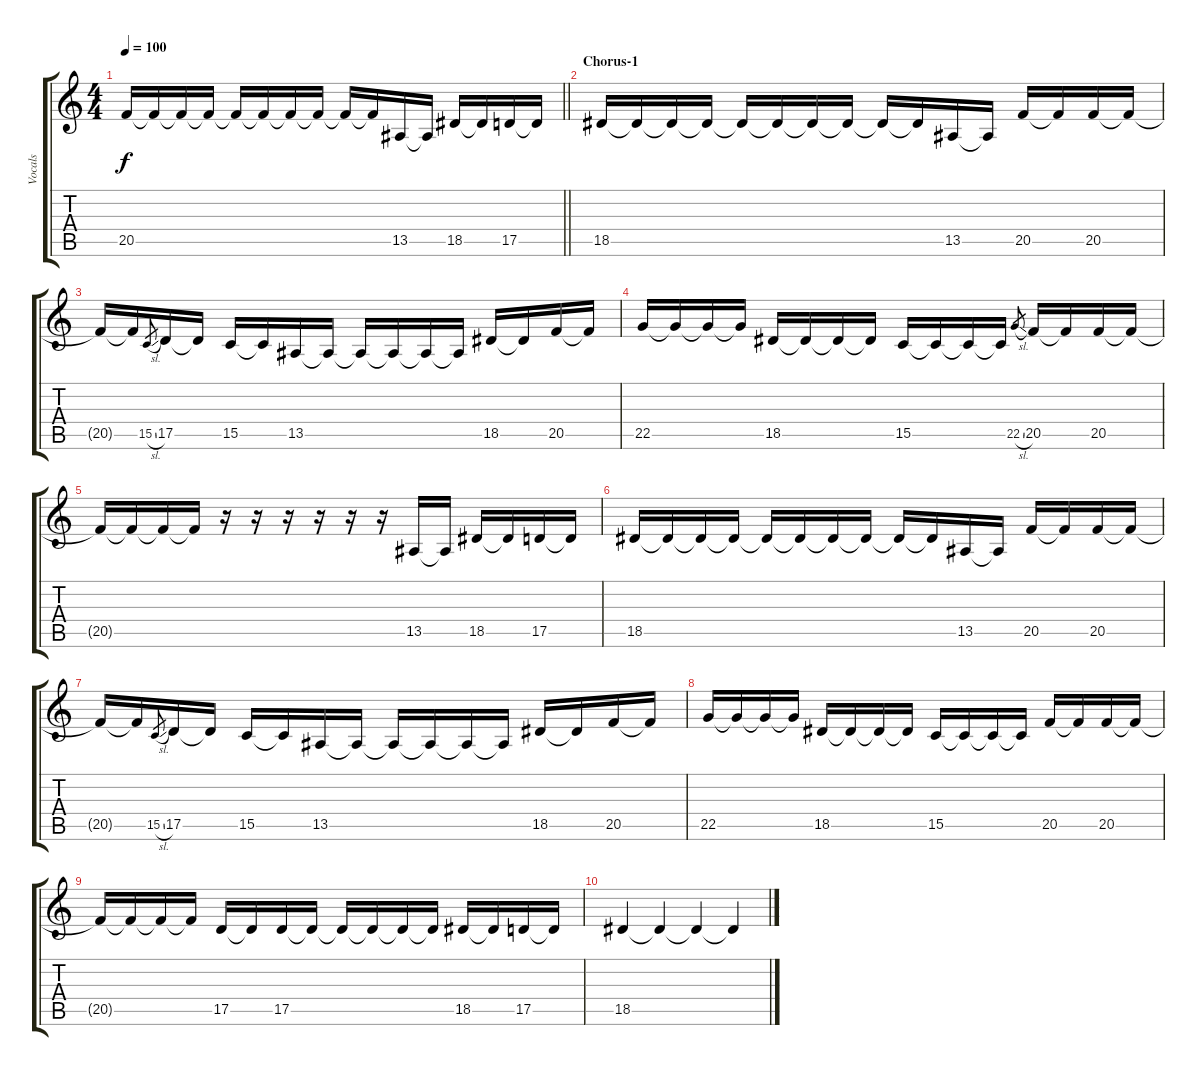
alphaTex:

\track ("Vocals" "Vocals") {instrument trumpet}
\staff {score tabs}
\tuning (E4 B3 G3 D3 A2 E2) {hide}
\ts (4 4)
\tempo 100
\clef g2
\barLineRight lightlight
\ks c
20.5{t}.16{dy f} 20.5{t}.16 20.5{t}.16 20.5{t}.16 20.5{t}.16 20.5{t}.16 20.5{t}.16 20.5{t}.16 20.5{t}.16 20.5{t}.16 13.5.16 13.5{t}.16 18.5.16 18.5{t}.16 17.5.16 17.5{t}.16 |
\section ("" "Chorus-1")
18.5.16 18.5{t}.16 18.5{t}.16 18.5{t}.16 18.5{t}.16 18.5{t}.16 18.5{t}.16 18.5{t}.16 18.5{t}.16 18.5{t}.16 13.5.16 13.5{t}.16 20.5.16 20.5{t}.16 20.5.16 20.5{t}.16 |
20.5{t}.16 20.5{t}.16 15.5{sl}.8{gr} 17.5.16 17.5{t}.16 15.5.16 15.5{t}.16 13.5.16 13.5{t}.16 13.5{t}.16 13.5{t}.16 13.5{t}.16 13.5{t}.16 18.5.16 18.5{t}.16 20.5.16 20.5{t}.16 |
22.5.16 22.5{t}.16 22.5{t}.16 22.5{t}.16 18.5.16 18.5{t}.16 18.5{t}.16 18.5{t}.16 15.5.16 15.5{t}.16 15.5{t}.16 15.5{t}.16 22.5{sl}.8{gr} 20.5.16 20.5{t}.16 20.5.16 20.5{t}.16 |
20.5{t}.16 20.5{t}.16 20.5{t}.16 20.5{t}.16 r.16 r.16 r.16 r.16 r.16 r.16 13.5.16 13.5{t}.16 18.5.16 18.5{t}.16 17.5.16 17.5{t}.16 |
18.5.16 18.5{t}.16 18.5{t}.16 18.5{t}.16 18.5{t}.16 18.5{t}.16 18.5{t}.16 18.5{t}.16 18.5{t}.16 18.5{t}.16 13.5.16 13.5{t}.16 20.5.16 20.5{t}.16 20.5.16 20.5{t}.16 |
20.5{t}.16 20.5{t}.16 15.5{sl}.8{gr} 17.5.16 17.5{t}.16 15.5.16 15.5{t}.16 13.5.16 13.5{t}.16 13.5{t}.16 13.5{t}.16 13.5{t}.16 13.5{t}.16 18.5.16 18.5{t}.16 20.5.16 20.5{t}.16 |
22.5.16 22.5{t}.16 22.5{t}.16 22.5{t}.16 18.5.16 18.5{t}.16 18.5{t}.16 18.5{t}.16 15.5.16 15.5{t}.16 15.5{t}.16 15.5{t}.16 20.5.16 20.5{t}.16 20.5.16 20.5{t}.16 |
20.5{t}.16 20.5{t}.16 20.5{t}.16 20.5{t}.16 17.5.16 17.5{t}.16 17.5.16 17.5{t}.16 17.5{t}.16 17.5{t}.16 17.5{t}.16 17.5{t}.16 18.5.16 18.5{t}.16 17.5.16 17.5{t}.16 |
18.5.4 18.5{t}.4 18.5{t}.4 18.5{t}.4
